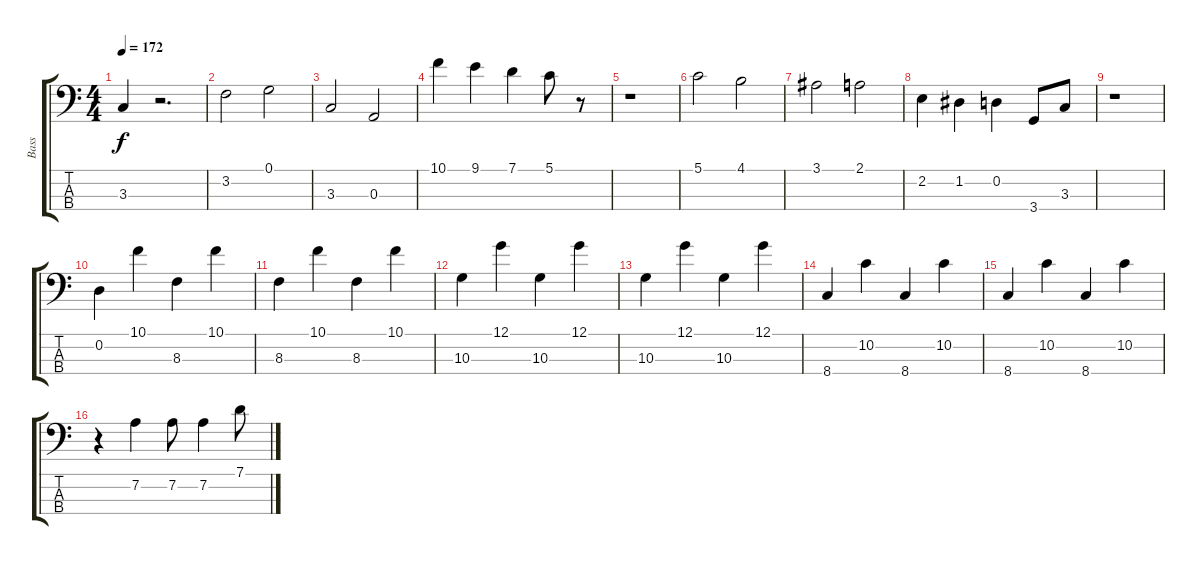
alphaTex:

\track ("Bass" "Bass") {instrument electricbassfinger}
\staff {score tabs}
\tuning (G2 D2 A1 E1) {hide}
\ts (4 4)
\tempo 172
\clef f4
\ks c
3.3.4{dy f} r.2{d} |
3.2.2 0.1.2 |
3.3.2 0.3.2 |
10.1.4 9.1.4 7.1.4 5.1.8 r.8 |
r.1 |
5.1.2 4.1.2 |
3.1.2 2.1.2 |
2.2.4 1.2.4 0.2.4 3.4.8 3.3.8 |
r.1 |
0.2.4 10.1.4 8.3.4 10.1.4 |
8.3.4 10.1.4 8.3.4 10.1.4 |
10.3.4 12.1.4 10.3.4 12.1.4 |
10.3.4 12.1.4 10.3.4 12.1.4 |
8.4.4 10.2.4 8.4.4 10.2.4 |
8.4.4 10.2.4 8.4.4 10.2.4 |
r.4 7.2.4 7.2.8 7.2.4 7.1.8
